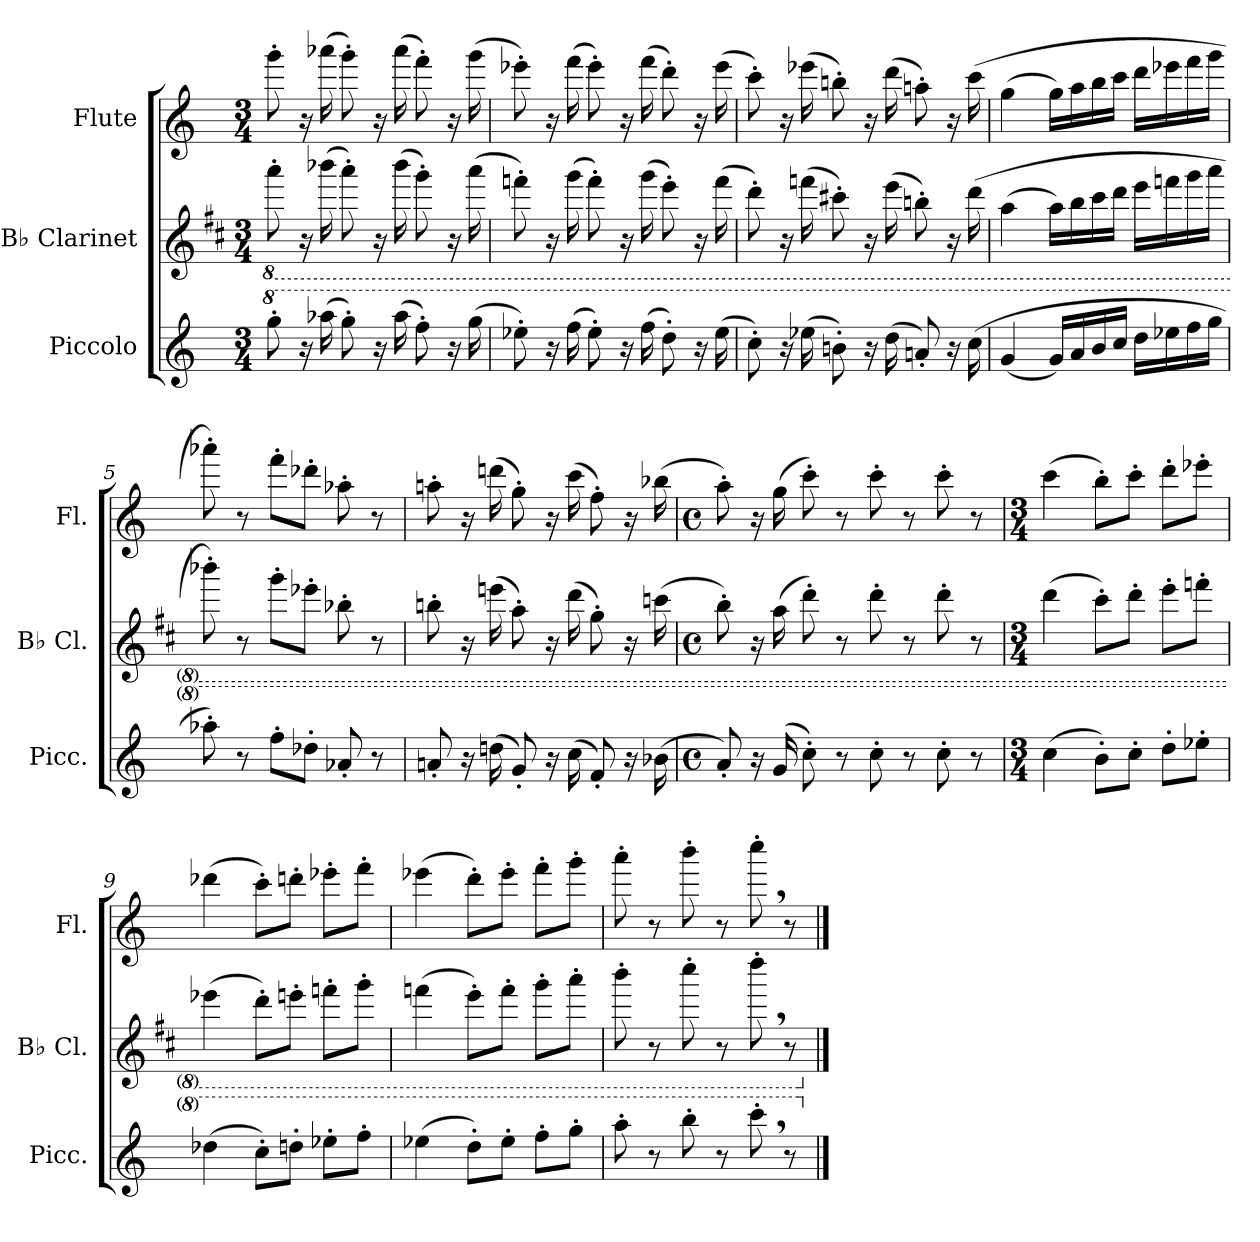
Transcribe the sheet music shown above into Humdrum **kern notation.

**kern	**kern	**kern
*part3	*part2	*part1
*staff3	*staff2	*staff1
*I"Piccolo	*I"B♭ Clarinet	*I"Flute
*I'Picc.	*I'B♭ Cl.	*I'Fl.
*clefG2	*clefG2	*clefG2
*ITrd-7c-12	*ITrd1c2	*
*k[]	*k[]	*k[]
*M3/4	*M3/4	*M3/4
*MM180	*MM180	*MM180
*8va	*	*
*	*8ba	*
=1	=1	=1
8gggg'\	8gg'\	8ggg'\
16r	16r	16r
(>16aaaa-X\	(>16aa-X\	(>16aaa-X\
8gggg'\)	8gg'\)	8ggg'\)
16r	16r	16r
(>16aaaa-\	(>16aa-\	(>16aaa-\
8ffff'\)	8ff'\)	8fff'\)
16r	16r	16r
(>16gggg\	(>16gg\	(>16ggg\
=2	=2	=2
8eeee-X'\)	8ee-X'\)	8eee-X'\)
16r	16r	16r
(>16ffff\	(>16ff\	(>16fff\
8eeee-'\)	8ee-'\)	8eee-'\)
16r	16r	16r
(>16ffff\	(>16ff\	(>16fff\
8dddd'\)	8dd'\)	8ddd'\)
16r	16r	16r
(>16eeee-\	(>16ee-\	(>16eee-\
=3	=3	=3
8cccc'\)	8cc'\)	8ccc'\)
16r	16r	16r
(>16eeee-X\	(>16ee-X\	(>16eee-X\
8bbbn'\)	8bn'\)	8bbn'\)
16r	16r	16r
(>16dddd\	(>16dd\	(>16ddd\
8aaan'/)	8an'\)	8aan'\)
16r	16r	16r
(>16cccc\	(>16cc\	(>16ccc\
!!LO:LB:g=z
=4	=4	=4
(<4ggg/	(>4g\	(>4gg\
16ggg/LL)	16g\LL)	16gg\LL)
16aaa/	16a\	16aa\
16bbb/	16b\	16bb\
16cccc/JJ	16cc\JJ	16ccc\JJ
16dddd\LL	16dd\LL	16ddd\LL
16eeee-X\	16ee-X\	16eee-X\
16ffff\	16ff\	16fff\
16gggg\JJ	16gg\JJ	16ggg\JJ
=5	=5	=5
8aaaa-X'\)	8aa-X'\)	8aaa-X'\)
8r	8r	8r
8ffff'\L	8ff'\L	8fff'\L
8dddd-X'\J	8dd-X'\J	8ddd-X'\J
8aaa-X'/	8a-X'\	8aa-X'\
8r	8r	8r
=6	=6	=6
8aaan'/	8an'\	8aan'\
16r	16r	16r
(>16ddddn\	(>16ddn\	(>16dddn\
8ggg'/)	8g'\)	8gg'\)
16r	16r	16r
(>16cccc\	(>16cc\	(>16ccc\
8fff'/)	8f'\)	8ff'\)
16r	16r	16r
(>16bbb-X\	(>16b-X\	(>16bb-X\
!!LO:PB:g=z
=7	=7	=7
*M4/4	*M4/4	*M4/4
*met(c)	*met(c)	*met(c)
8aaa'/)	8a'\)	8aa'\)
16r	16r	16r
(>16ggg/	(>16g\	(>16gg\
8cccc'\)	8cc'\)	8ccc'\)
8r	8r	8r
8cccc'\	8cc'\	8ccc'\
8r	8r	8r
8cccc'\	8cc'\	8ccc'\
8r	8r	8r
=8	=8	=8
*M3/4	*M3/4	*M3/4
(>4cccc\	(>4cc\	(>4ccc\
8bbb'\L)	8b'\L)	8bb'\L)
8cccc'\J	8cc'\J	8ccc'\J
8dddd'\L	8dd'\L	8ddd'\L
8eeee-X'\J	8ee-X'\J	8eee-X'\J
=9	=9	=9
(>4dddd-X\	(>4dd-X\	(>4ddd-X\
8cccc'\L)	8cc'\L)	8ccc'\L)
8ddddn'\J	8ddn'\J	8dddn'\J
8eeee-X'\L	8ee-X'\L	8eee-X'\L
8ffff'\J	8ff'\J	8fff'\J
=10	=10	=10
(>4eeee-X\	(>4ee-X\	(>4eee-X\
8dddd'\L)	8dd'\L)	8ddd'\L)
8eeee-'\J	8ee-'\J	8eee-'\J
8ffff'\L	8ff'\L	8fff'\L
8gggg'\J	8gg'\J	8ggg'\J
=11	=11	=11
8aaaa'\	8aa'\	8aaa'\
8r	8r	8r
8bbbb'\	8bb'\	8bbb'\
8r	8r	8r
8ccccc',\	8ccc',\	8cccc',\
8r	8r	8r
*X8va	*	*
*	*X8ba	*
==	==	==
*-	*-	*-
